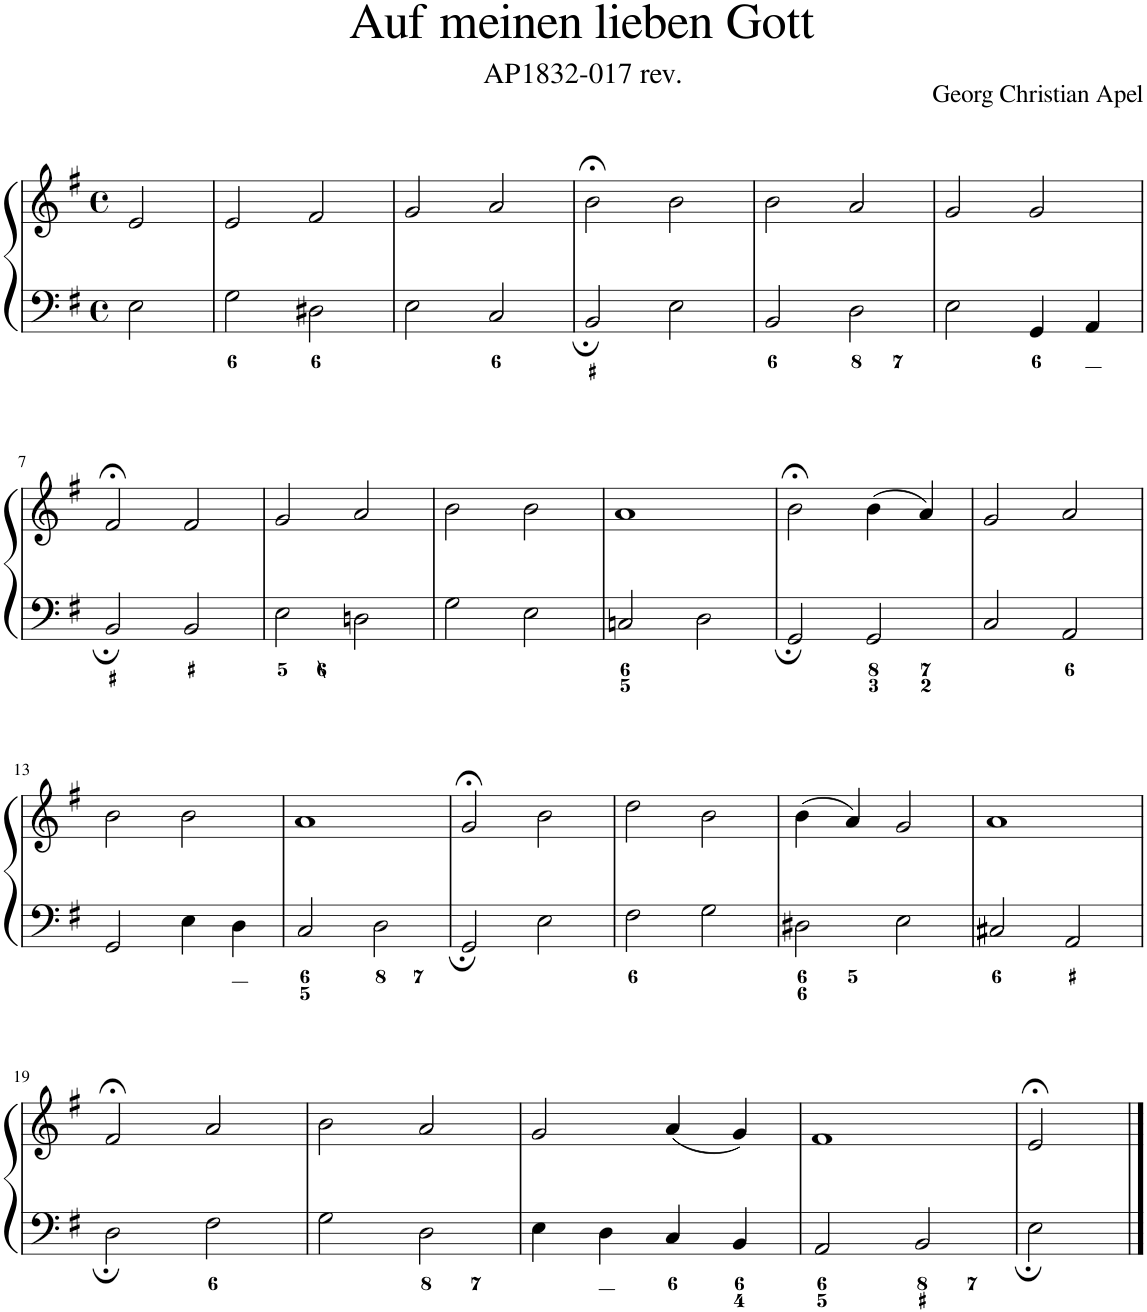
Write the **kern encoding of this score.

**kern	**kern
*part1	*part1
*staff2	*staff1
*I"Piano	*
*I'Pno.	*
*clefF4	*clefG2
*k[f#]	*k[f#]
*M4/4	*M4/4
*met(c)	*met(c)
=1	=1
2E\	2e/
=2	=2
2G\	2e/
2D#X\	2f#/
=3	=3
2E\	2g/
2C/	2a/
=4	=4
2BB/	2b;<\
2E\	2b\
=5	=5
2BB/	2b\
2D\	2a/
=6	=6
2E\	2g/
4GG/	2g/
4AA/	.
!!LO:LB:g=z
=7	=7
2BB/	2f#;</
2BB/	2f#/
=8	=8
2E\	2g/
2Dn\	2a/
=9	=9
2G\	2b\
2E\	2b\
=10	=10
2Cn/	1a
2D\	.
=11	=11
2GG/	2b;<\
2GG/	(4b\
.	4a/)
=12	=12
2C/	2g/
2AA/	2a/
!!LO:LB:g=z
=13	=13
2GG/	2b\
4E\	2b\
4D\	.
=14	=14
2C/	1a
2D\	.
=15	=15
2GG/	2g;</
2E\	2b\
=16	=16
2F#\	2dd\
2G\	2b\
=17	=17
2D#X\	(4b\
.	4a/)
2E\	2g/
=18	=18
2C#X/	1a
2AA/	.
!!LO:LB:g=z
=19	=19
2D\	2f#;</
2F#\	2a/
=20	=20
2G\	2b\
2D\	2a/
=21	=21
4E\	2g/
4D\	.
4C/	(4a/
4BB/	4g/)
=22	=22
2AA/	1f#
2BB/	.
=23	=23
2E\	2e;</
==	==
*-	*-
